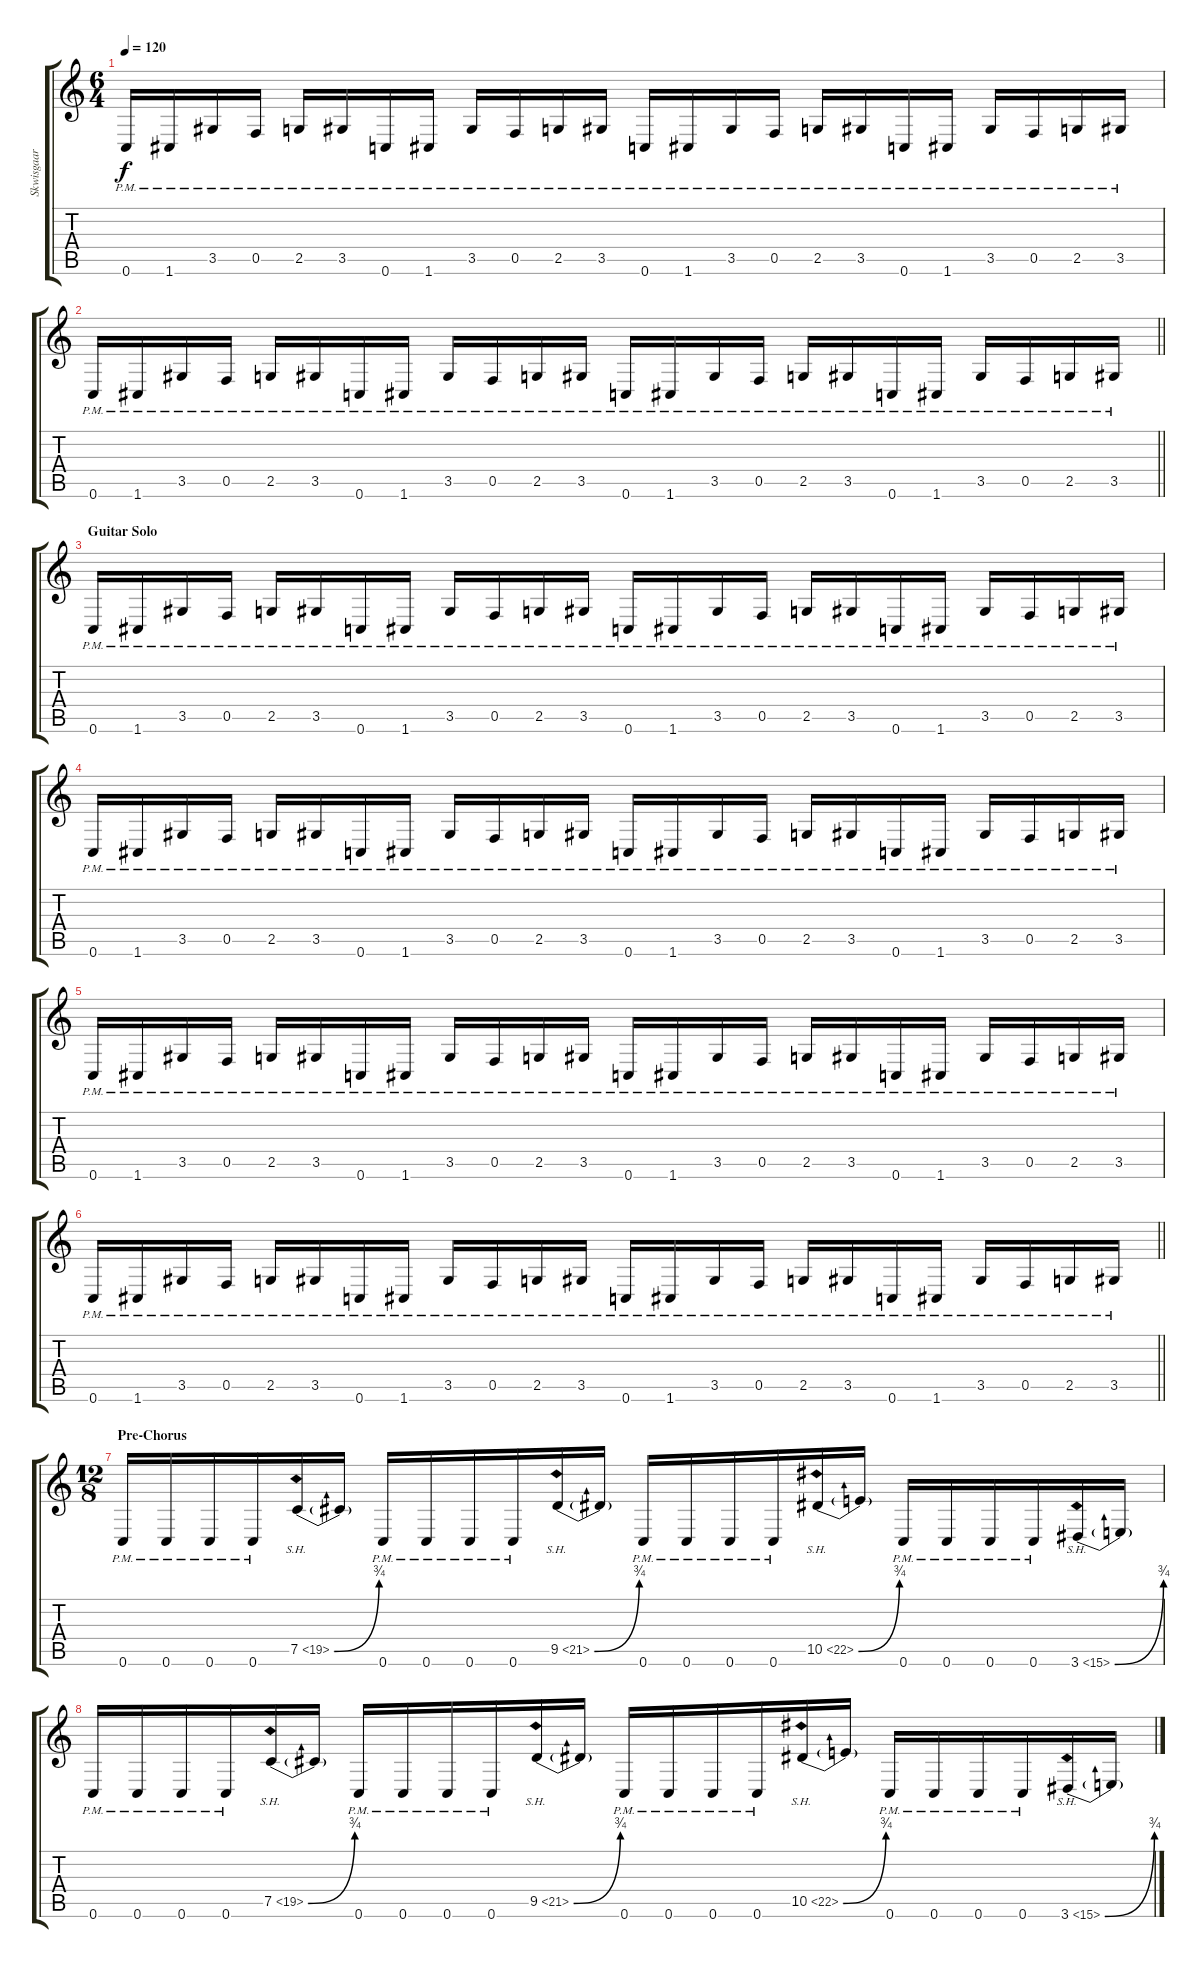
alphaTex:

\track ("Skwisgaar Skwigelf (Lead Guitar 1)" "Skwisgaar ") {instrument distortionguitar}
\staff {score tabs}
\tuning (C4 G3 Eb3 Bb2 F2 C2) {hide}
\ts (6 4)
\tempo 120
\clef g2
\ks c
0.6{pm}.16{dy f} 1.6{pm}.16 3.5{pm}.16 0.5{pm}.16 2.5{pm}.16 3.5{pm}.16 0.6{pm}.16 1.6{pm}.16 3.5{pm}.16 0.5{pm}.16 2.5{pm}.16 3.5{pm}.16 0.6{pm}.16 1.6{pm}.16 3.5{pm}.16 0.5{pm}.16 2.5{pm}.16 3.5{pm}.16 0.6{pm}.16 1.6{pm}.16 3.5{pm}.16 0.5{pm}.16 2.5{pm}.16 3.5{pm}.16 |
\barLineRight lightlight
0.6{pm}.16 1.6{pm}.16 3.5{pm}.16 0.5{pm}.16 2.5{pm}.16 3.5{pm}.16 0.6{pm}.16 1.6{pm}.16 3.5{pm}.16 0.5{pm}.16 2.5{pm}.16 3.5{pm}.16 0.6{pm}.16 1.6{pm}.16 3.5{pm}.16 0.5{pm}.16 2.5{pm}.16 3.5{pm}.16 0.6{pm}.16 1.6{pm}.16 3.5{pm}.16 0.5{pm}.16 2.5{pm}.16 3.5{pm}.16 |
\section ("" "Guitar Solo")
0.6{pm}.16 1.6{pm}.16 3.5{pm}.16 0.5{pm}.16 2.5{pm}.16 3.5{pm}.16 0.6{pm}.16 1.6{pm}.16 3.5{pm}.16 0.5{pm}.16 2.5{pm}.16 3.5{pm}.16 0.6{pm}.16 1.6{pm}.16 3.5{pm}.16 0.5{pm}.16 2.5{pm}.16 3.5{pm}.16 0.6{pm}.16 1.6{pm}.16 3.5{pm}.16 0.5{pm}.16 2.5{pm}.16 3.5{pm}.16 |
0.6{pm}.16 1.6{pm}.16 3.5{pm}.16 0.5{pm}.16 2.5{pm}.16 3.5{pm}.16 0.6{pm}.16 1.6{pm}.16 3.5{pm}.16 0.5{pm}.16 2.5{pm}.16 3.5{pm}.16 0.6{pm}.16 1.6{pm}.16 3.5{pm}.16 0.5{pm}.16 2.5{pm}.16 3.5{pm}.16 0.6{pm}.16 1.6{pm}.16 3.5{pm}.16 0.5{pm}.16 2.5{pm}.16 3.5{pm}.16 |
0.6{pm}.16 1.6{pm}.16 3.5{pm}.16 0.5{pm}.16 2.5{pm}.16 3.5{pm}.16 0.6{pm}.16 1.6{pm}.16 3.5{pm}.16 0.5{pm}.16 2.5{pm}.16 3.5{pm}.16 0.6{pm}.16 1.6{pm}.16 3.5{pm}.16 0.5{pm}.16 2.5{pm}.16 3.5{pm}.16 0.6{pm}.16 1.6{pm}.16 3.5{pm}.16 0.5{pm}.16 2.5{pm}.16 3.5{pm}.16 |
\barLineRight lightlight
0.6{pm}.16 1.6{pm}.16 3.5{pm}.16 0.5{pm}.16 2.5{pm}.16 3.5{pm}.16 0.6{pm}.16 1.6{pm}.16 3.5{pm}.16 0.5{pm}.16 2.5{pm}.16 3.5{pm}.16 0.6{pm}.16 1.6{pm}.16 3.5{pm}.16 0.5{pm}.16 2.5{pm}.16 3.5{pm}.16 0.6{pm}.16 1.6{pm}.16 3.5{pm}.16 0.5{pm}.16 2.5{pm}.16 3.5{pm}.16 |
\ts (12 8)
\section ("" "Pre-Chorus")
0.6{pm}.16 0.6{pm}.16 0.6{pm}.16 0.6{pm}.16 7.5{be (bend 0 0 60 3) sh 12}.16 7.5{t}.16 0.6{pm}.16 0.6{pm}.16 0.6{pm}.16 0.6{pm}.16 9.5{be (bend 0 0 60 3) sh 12}.16 9.5{t}.16 0.6{pm}.16 0.6{pm}.16 0.6{pm}.16 0.6{pm}.16 10.5{be (bend 0 0 60 3) sh 12}.16 10.5{t}.16 0.6{pm}.16 0.6{pm}.16 0.6{pm}.16 0.6{pm}.16 3.6{be (bend 0 0 60 3) sh 12}.16 3.6{t}.16 |
0.6{pm}.16 0.6{pm}.16 0.6{pm}.16 0.6{pm}.16 7.5{be (bend 0 0 60 3) sh 12}.16 7.5{t}.16 0.6{pm}.16 0.6{pm}.16 0.6{pm}.16 0.6{pm}.16 9.5{be (bend 0 0 60 3) sh 12}.16 9.5{t}.16 0.6{pm}.16 0.6{pm}.16 0.6{pm}.16 0.6{pm}.16 10.5{be (bend 0 0 60 3) sh 12}.16 10.5{t}.16 0.6{pm}.16 0.6{pm}.16 0.6{pm}.16 0.6{pm}.16 3.6{be (bend 0 0 60 3) sh 12}.16 3.6{t}.16
